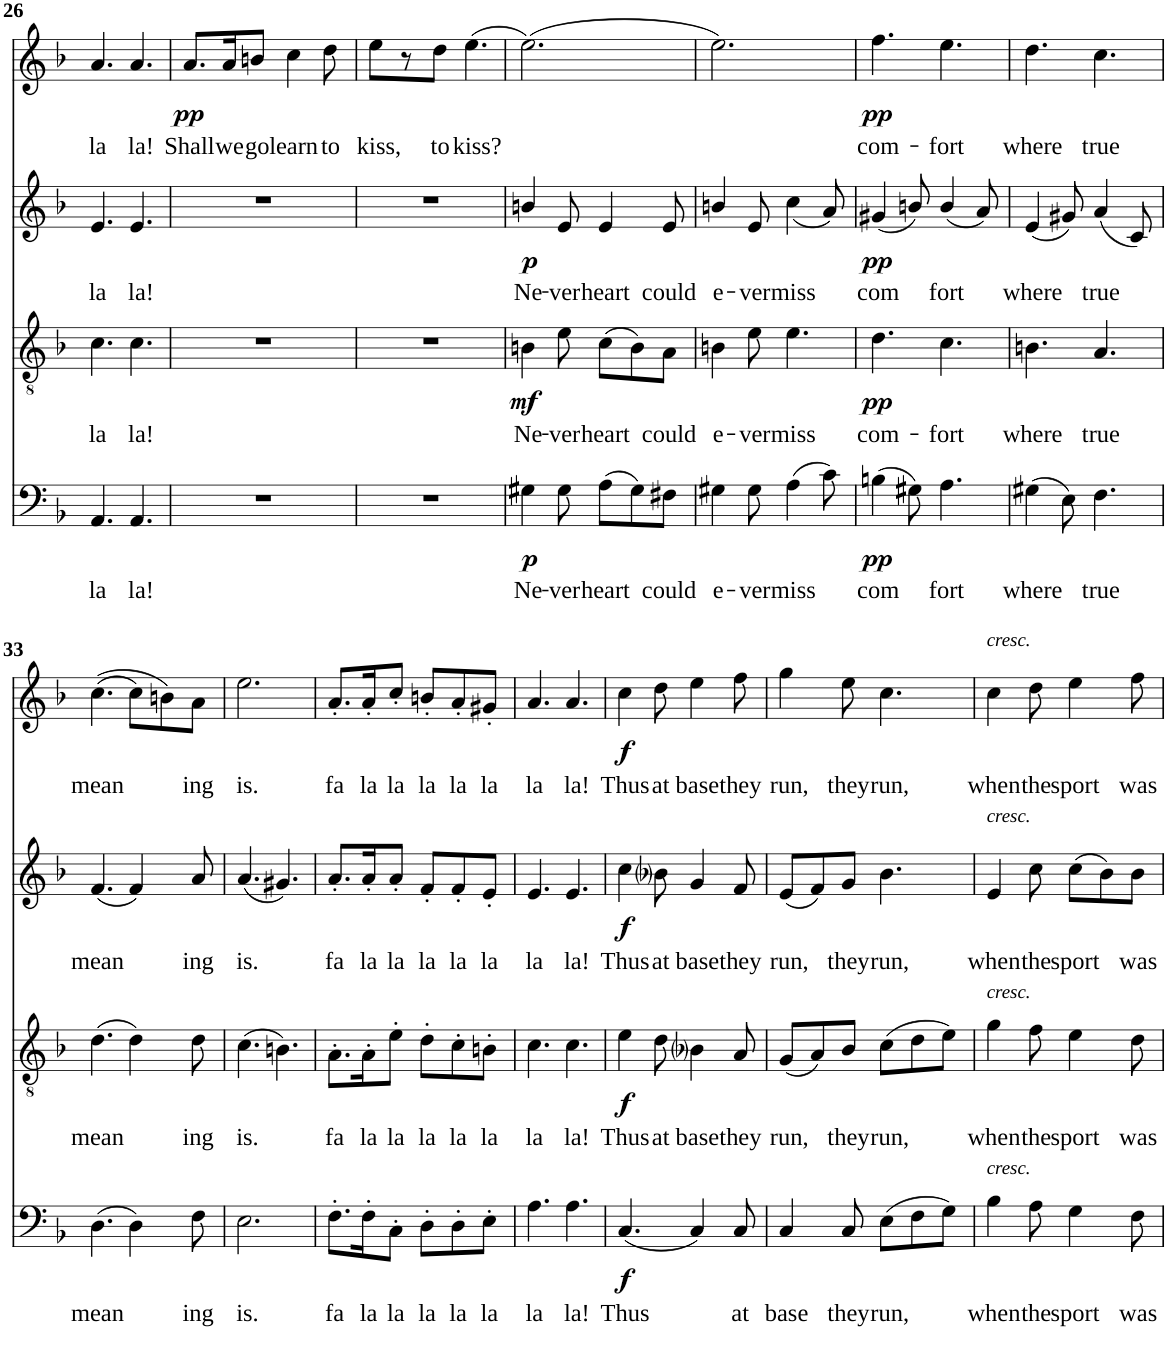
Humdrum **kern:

**kern	**text	**dynam	**kern	**text	**dynam	**kern	**text	**dynam	**kern	**text	**dynam
*part4	*part4	*part4	*part3	*part3	*part3	*part2	*part2	*part2	*part1	*part1	*part1
*staff4	*staff4	*staff4	*staff3	*staff3	*staff3	*staff2	*staff2	*staff2	*staff1	*staff1	*staff1
*I"B.	*	*	*I"T.	*	*	*I"A.	*	*	*I"S.	*	*
!!LO:PB:g=z
*clefF4	*	*	*clefGv2	*	*	*clefG2	*	*	*clefG2	*	*
*k[b-]	*	*	*k[b-]	*	*	*k[b-]	*	*	*k[b-]	*	*
*F:	*	*	*F:	*	*	*F:	*	*	*F:	*	*
*M6/8	*	*	*M6/8	*	*	*M6/8	*	*	*M6/8	*	*
=26	=26	=26	=26	=26	=26	=26	=26	=26	=26	=26	=26
!	!LO:LY:b	!	!	!LO:LY:b	!	!	!LO:LY:b	!	!	!LO:LY:b	!
4.AA/	la	.	4.c\	la	.	4.e/	la	.	4.a/	la	.
!	!LO:LY:b	!	!	!LO:LY:b	!	!	!LO:LY:b	!	!	!LO:LY:b	!
4.AA/	la!	.	4.c\	la!	.	4.e/	la!	.	4.a/	la!	.
=27	=27	=27	=27	=27	=27	=27	=27	=27	=27	=27	=27
!	!	!	!	!	!	!	!	!	!	!LO:LY:b	!LO:DY:b
2.r	.	.	2.r	.	.	2.r	.	.	8.a/L	Shall	pp
!	!	!	!	!	!	!	!	!	!	!LO:LY:b	!
.	.	.	.	.	.	.	.	.	16a/K	we	.
!	!	!	!	!	!	!	!	!	!	!LO:LY:b	!
.	.	.	.	.	.	.	.	.	8bn/J	go	.
!	!	!	!	!	!	!	!	!	!	!LO:LY:b	!
.	.	.	.	.	.	.	.	.	4cc\	learn	.
!	!	!	!	!	!	!	!	!	!	!LO:LY:b	!
.	.	.	.	.	.	.	.	.	8dd\	to	.
=28	=28	=28	=28	=28	=28	=28	=28	=28	=28	=28	=28
!	!	!	!	!	!	!	!	!	!	!LO:LY:b	!
2.r	.	.	2.r	.	.	2.r	.	.	8ee\L	kiss,	.
.	.	.	.	.	.	.	.	.	8r	.	.
!	!	!	!	!	!	!	!	!	!	!LO:LY:b	!
.	.	.	.	.	.	.	.	.	8dd\J	to	.
!	!	!	!	!	!	!	!	!	!	!LO:LY:b	!
.	.	.	.	.	.	.	.	.	(>4.ee\	kiss?	.
=29	=29	=29	=29	=29	=29	=29	=29	=29	=29	=29	=29
!	!LO:LY:b	!LO:DY:b	!	!LO:LY:b	!LO:DY:b	!	!LO:LY:b	!LO:DY:b	!	!	!
4G#X\	Ne-	p	4Bn\	Ne-	mf	4bn/	Ne-	p	(>2.ee\)	.	.
!	!LO:LY:b	!	!	!LO:LY:b	!	!	!LO:LY:b	!	!	!	!
8G#\	-ver	.	8e\	-ver	.	8e/	-ver	.	.	.	.
!	!LO:LY:b	!	!	!LO:LY:b	!	!	!LO:LY:b	!	!	!	!
(>8A\L	heart	.	(>8c\L	heart	.	4e/	heart	.	.	.	.
8G#\)	.	.	8B\)	.	.	.	.	.	.	.	.
!	!LO:LY:b	!	!	!LO:LY:b	!	!	!LO:LY:b	!	!	!	!
8F#X\J	could	.	8A\J	could	.	8e/	could	.	.	.	.
=30	=30	=30	=30	=30	=30	=30	=30	=30	=30	=30	=30
!	!LO:LY:b	!	!	!LO:LY:b	!	!	!LO:LY:b	!	!	!	!
4G#X\	e-	.	4Bn\	e-	.	4bn/	e-	.	2.ee\)	.	.
!	!LO:LY:b	!	!	!LO:LY:b	!	!	!LO:LY:b	!	!	!	!
8G#\	-ver	.	8e\	-ver	.	8e/	-ver	.	.	.	.
!	!LO:LY:b	!	!	!LO:LY:b	!	!	!LO:LY:b	!	!	!	!
(>4A\	miss	.	4.e\	miss	.	(<4cc\	miss	.	.	.	.
8c\)	.	.	.	.	.	8a/)	.	.	.	.	.
=31	=31	=31	=31	=31	=31	=31	=31	=31	=31	=31	=31
!	!LO:LY:b	!LO:DY:b	!	!LO:LY:b	!LO:DY:b	!	!LO:LY:b	!LO:DY:b	!	!LO:LY:b	!LO:DY:b
(>4Bn\	com	pp	4.d\	com-	pp	(<4g#X/	com	pp	4.ff\	com-	pp
8G#X\)	.	.	.	.	.	8bn/)	.	.	.	.	.
!	!LO:LY:b	!	!	!LO:LY:b	!	!	!LO:LY:b	!	!	!LO:LY:b	!
4.A\	fort	.	4.c\	-fort	.	(<4b/	fort	.	4.ee\	-fort	.
.	.	.	.	.	.	8a/)	.	.	.	.	.
=32	=32	=32	=32	=32	=32	=32	=32	=32	=32	=32	=32
!	!LO:LY:b	!	!	!LO:LY:b	!	!	!LO:LY:b	!	!	!LO:LY:b	!
(>4G#X\	where	.	4.Bn\	where	.	(<4e/	where	.	4.dd\	where	.
8E\)	.	.	.	.	.	8g#X/)	.	.	.	.	.
!	!LO:LY:b	!	!	!LO:LY:b	!	!	!LO:LY:b	!	!	!LO:LY:b	!
4.F\	true	.	4.A/	true	.	(<4a/	true	.	4.cc\	true	.
.	.	.	.	.	.	8c/)	.	.	.	.	.
!!LO:LB:g=z
=33	=33	=33	=33	=33	=33	=33	=33	=33	=33	=33	=33
!	!LO:LY:b	!	!	!LO:LY:b	!	!	!LO:LY:b	!	!	!LO:LY:b	!
(>4.D\	mean	.	(>4.d\	mean	.	(<4.f/	mean	.	(>(>4.cc\	mean	.
4D\)	.	.	4d\)	.	.	4f/)	.	.	8cc\L)	.	.
.	.	.	.	.	.	.	.	.	8bn\)	.	.
!	!LO:LY:b	!	!	!LO:LY:b	!	!	!LO:LY:b	!	!	!LO:LY:b	!
8F\	ing	.	8d\	ing	.	8a/	ing	.	8a\J	ing	.
=34	=34	=34	=34	=34	=34	=34	=34	=34	=34	=34	=34
!	!LO:LY:b	!	!	!LO:LY:b	!	!	!LO:LY:b	!	!	!LO:LY:b	!
2.E\	is.	.	(>4.c\	is.	.	(<4.a/	is.	.	2.ee\	is.	.
.	.	.	4.Bn\)	.	.	4.g#X/)	.	.	.	.	.
=35	=35	=35	=35	=35	=35	=35	=35	=35	=35	=35	=35
!	!LO:LY:b	!	!	!LO:LY:b	!	!	!LO:LY:b	!	!	!LO:LY:b	!
8.F'\L	fa	.	8.A'\L	fa	.	8.a'/L	fa	.	8.a'/L	fa	.
!	!LO:LY:b	!	!	!LO:LY:b	!	!	!LO:LY:b	!	!	!LO:LY:b	!
16F'\K	la	.	16A'\K	la	.	16a'/K	la	.	16a'/K	la	.
!	!LO:LY:b	!	!	!LO:LY:b	!	!	!LO:LY:b	!	!	!LO:LY:b	!
8C'\J	la	.	8e'\J	la	.	8a'/J	la	.	8cc'/J	la	.
!	!LO:LY:b	!	!	!LO:LY:b	!	!	!LO:LY:b	!	!	!LO:LY:b	!
8D'\L	la	.	8d'\L	la	.	8f'/L	la	.	8bn'/L	la	.
!	!LO:LY:b	!	!	!LO:LY:b	!	!	!LO:LY:b	!	!	!LO:LY:b	!
8D'\	la	.	8c'\	la	.	8f'/	la	.	8a'/	la	.
!	!LO:LY:b	!	!	!LO:LY:b	!	!	!LO:LY:b	!	!	!LO:LY:b	!
8E'\J	la	.	8Bn'\J	la	.	8e'/J	la	.	8g#X'/J	la	.
=36	=36	=36	=36	=36	=36	=36	=36	=36	=36	=36	=36
!	!LO:LY:b	!	!	!LO:LY:b	!	!	!LO:LY:b	!	!	!LO:LY:b	!
4.A\	la	.	4.c\	la	.	4.e/	la	.	4.a/	la	.
!	!LO:LY:b	!	!	!LO:LY:b	!	!	!LO:LY:b	!	!	!LO:LY:b	!
4.A\	la!	.	4.c\	la!	.	4.e/	la!	.	4.a/	la!	.
=37	=37	=37	=37	=37	=37	=37	=37	=37	=37	=37	=37
!	!LO:LY:b	!LO:DY:b	!	!LO:LY:b	!LO:DY:b	!	!LO:LY:b	!LO:DY:b	!	!LO:LY:b	!LO:DY:b
(<4.C/	Thus	f	4e\	Thus	f	4cc\	Thus	f	4cc\	Thus	f
!	!	!	!	!LO:LY:b	!	!	!LO:LY:b	!	!	!LO:LY:b	!
.	.	.	8d\	at	.	8b-i\	at	.	8dd\	at	.
!	!	!	!	!LO:LY:b	!	!	!LO:LY:b	!	!	!LO:LY:b	!
4C/)	.	.	4B-i\	base	.	4g/	base	.	4ee\	base	.
!	!LO:LY:b	!	!	!LO:LY:b	!	!	!LO:LY:b	!	!	!LO:LY:b	!
8C/	at	.	8A/	they	.	8f/	they	.	8ff\	they	.
=38	=38	=38	=38	=38	=38	=38	=38	=38	=38	=38	=38
!	!LO:LY:b	!	!	!LO:LY:b	!	!	!LO:LY:b	!	!	!LO:LY:b	!
4C/	base	.	(<8G/L	run,	.	(<8e/L	run,	.	4gg\	run,	.
.	.	.	8A/)	.	.	8f/)	.	.	.	.	.
!	!LO:LY:b	!	!	!LO:LY:b	!	!	!LO:LY:b	!	!	!LO:LY:b	!
8C/	they	.	8B-/J	they	.	8g/J	they	.	8ee\	they	.
!	!LO:LY:b	!	!	!LO:LY:b	!	!	!LO:LY:b	!	!	!LO:LY:b	!
(>8E\L	run,	.	(>8c\L	run,	.	4.b-\	run,	.	4.cc\	run,	.
8F\	.	.	8d\	.	.	.	.	.	.	.	.
8G\J)	.	.	8e\J)	.	.	.	.	.	.	.	.
=39	=39	=39	=39	=39	=39	=39	=39	=39	=39	=39	=39
!	!	!	!	!	!	!	!	!	!LO:TX:a:i:t=cresc.	!	!
!	!	!	!	!	!	!LO:TX:a:i:t=cresc.	!	!	!	!	!
!	!	!	!LO:TX:a:i:t=cresc.	!	!	!	!	!	!	!	!
!LO:TX:a:i:t=cresc.	!	!	!	!	!	!	!	!	!	!	!
!	!LO:LY:b	!	!	!LO:LY:b	!	!	!LO:LY:b	!	!	!LO:LY:b	!
4B-\	when	.	4g\	when	.	4e/	when	.	4cc\	when	.
!	!LO:LY:b	!	!	!LO:LY:b	!	!	!LO:LY:b	!	!	!LO:LY:b	!
8A\	the	.	8f\	the	.	8cc\	the	.	8dd\	the	.
!	!LO:LY:b	!	!	!LO:LY:b	!	!	!LO:LY:b	!	!	!LO:LY:b	!
4G\	sport	.	4e\	sport	.	(>8cc\L	sport	.	4ee\	sport	.
.	.	.	.	.	.	8b-\)	.	.	.	.	.
!	!LO:LY:b	!	!	!LO:LY:b	!	!	!LO:LY:b	!	!	!LO:LY:b	!
8F\	was	.	8d\	was	.	8b-\J	was	.	8ff\	was	.
=	=	=	=	=	=	=	=	=	=	=	=
*-	*-	*-	*-	*-	*-	*-	*-	*-	*-	*-	*-
